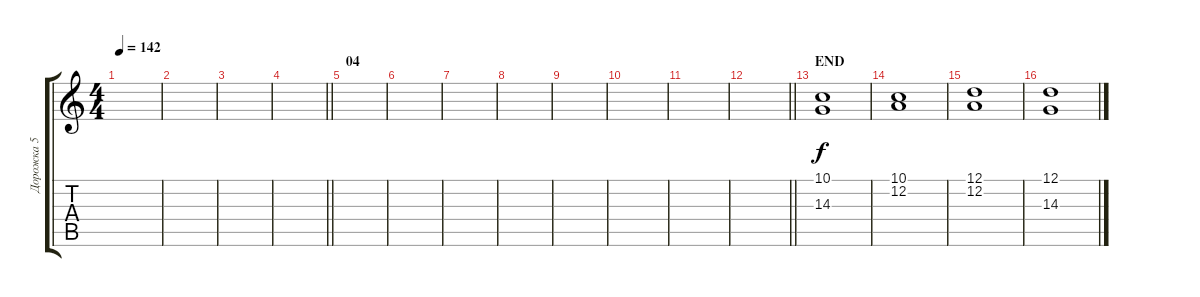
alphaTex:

\track ("Дорожка 5" "Дорожка 5") {instrument choiraahs}
\staff {score tabs}
\tuning (D4 A3 F3 C3 G2 D2) {hide}
\ts (4 4)
\tempo 142
\clef g2
\ks c
|
|
|
\barLineRight lightlight
|
\section ("" "04")
|
|
|
|
|
|
|
\barLineRight lightlight
|
\section ("" "END")
(10.1 14.3).1 |
(10.1 12.2).1 |
(12.1 12.2).1 |
(12.1 14.3).1
